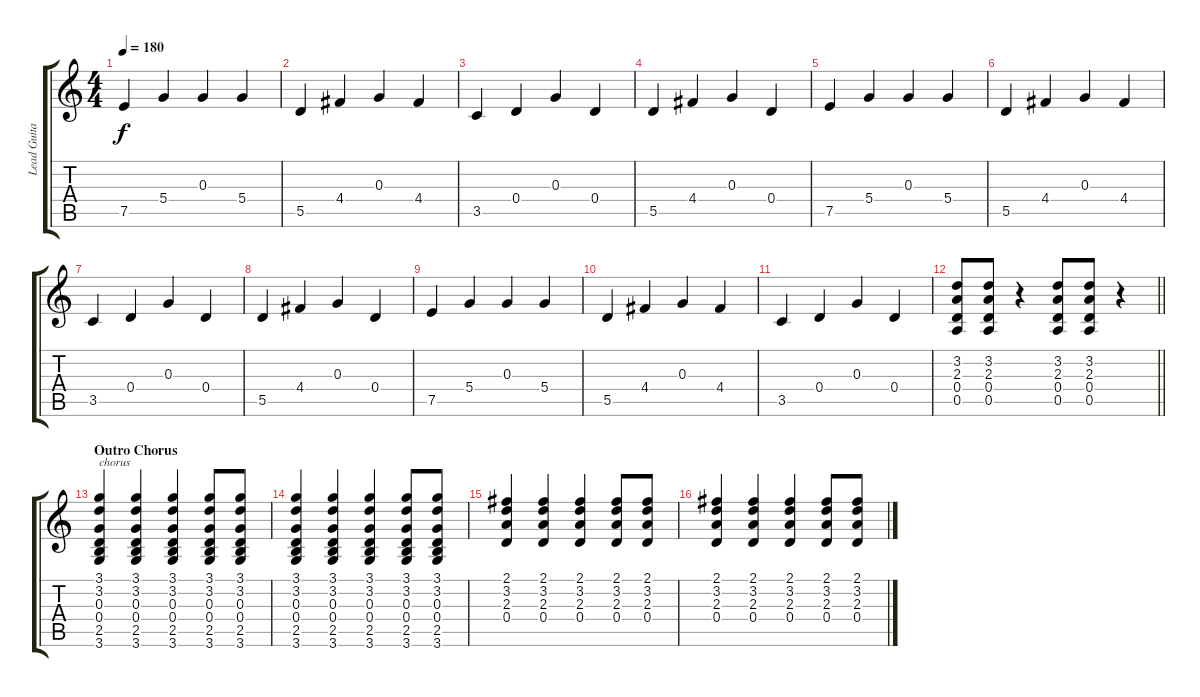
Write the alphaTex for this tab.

\track ("Lead Guitar" "Lead Guita") {instrument acousticguitarsteel}
\staff {score tabs}
\tuning (E4 B3 G3 D3 A2 E2) {hide}
\ts (4 4)
\tempo 180
\clef g2
\ks c
7.5.4{dy f} 5.4.4 0.3.4 5.4.4 |
5.5.4 4.4.4 0.3.4 4.4.4 |
3.5.4 0.4.4 0.3.4 0.4.4 |
5.5.4 4.4.4 0.3.4 0.4.4 |
7.5.4 5.4.4 0.3.4 5.4.4 |
5.5.4 4.4.4 0.3.4 4.4.4 |
3.5.4 0.4.4 0.3.4 0.4.4 |
5.5.4 4.4.4 0.3.4 0.4.4 |
7.5.4 5.4.4 0.3.4 5.4.4 |
5.5.4 4.4.4 0.3.4 4.4.4 |
3.5.4 0.4.4 0.3.4 0.4.4 |
\barLineRight lightlight
(3.2 2.3 0.4 0.5).8 (3.2 2.3 0.4 0.5).8 r.4 (3.2 2.3 0.4 0.5).8 (3.2 2.3 0.4 0.5).8 r.4 |
\section ("" "Outro Chorus")
(3.1 3.2 0.3 0.4 2.5 3.6).4{txt "chorus"} (3.1 3.2 0.3 0.4 2.5 3.6).4 (3.1 3.2 0.3 0.4 2.5 3.6).4 (3.1 3.2 0.3 0.4 2.5 3.6).8 (3.1 3.2 0.3 0.4 2.5 3.6).8 |
(3.1 3.2 0.3 0.4 2.5 3.6).4 (3.1 3.2 0.3 0.4 2.5 3.6).4 (3.1 3.2 0.3 0.4 2.5 3.6).4 (3.1 3.2 0.3 0.4 2.5 3.6).8 (3.1 3.2 0.3 0.4 2.5 3.6).8 |
(2.1 3.2 2.3 0.4).4 (2.1 3.2 2.3 0.4).4 (2.1 3.2 2.3 0.4).4 (2.1 3.2 2.3 0.4).8 (2.1 3.2 2.3 0.4).8 |
(2.1 3.2 2.3 0.4).4 (2.1 3.2 2.3 0.4).4 (2.1 3.2 2.3 0.4).4 (2.1 3.2 2.3 0.4).8 (2.1 3.2 2.3 0.4).8
